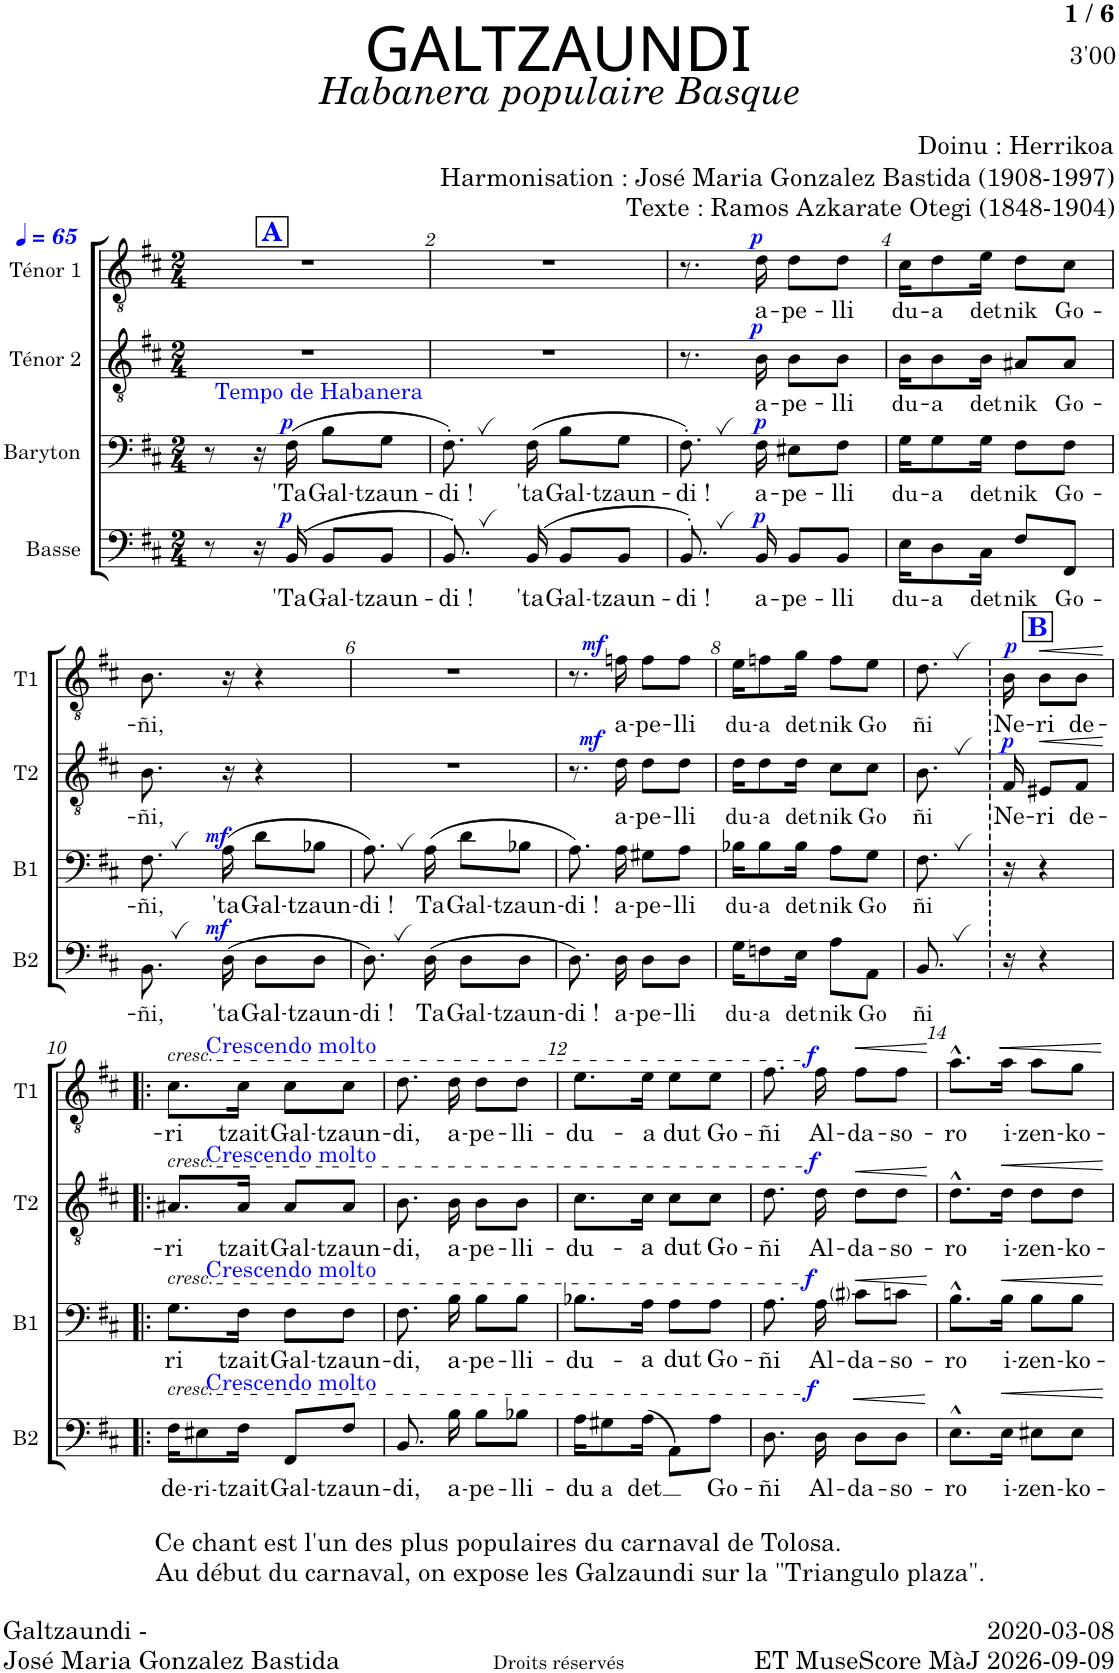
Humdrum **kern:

**kern	**text	**dynam	**kern	**text	**dynam	**kern	**text	**dynam	**kern	**text	**dynam	**kern
*part5	*part5	*part5	*part4	*part4	*part4	*part3	*part3	*part3	*part2	*part2	*part2	*part1
*staff5	*staff5	*staff5	*staff4	*staff4	*staff4	*staff3	*staff3	*staff3	*staff2	*staff2	*staff2	*staff1
*I"Basse	*	*	*I"Baryton	*	*	*I"Ténor 2	*	*	*I"Ténor 1	*	*	*I"Ténor
*I'B2	*	*	*I'B1	*	*	*I'T2	*	*	*I'T1	*	*	*
*clefF4	*	*	*clefF4	*	*	*clefGv2	*	*	*clefGv2	*	*	*clefGv2
*k[f#c#]	*	*	*k[f#c#]	*	*	*k[f#c#]	*	*	*k[f#c#]	*	*	*k[f#c#]
*M2/4	*	*	*M2/4	*	*	*M2/4	*	*	*M2/4	*	*	*M2/4
*MM65	*	*	*MM65	*	*	*MM65	*	*	*MM65	*	*	*MM65
!!LO:REH:place=s1:a:B:cj:color=#0000FF:fs=14:t=A:qo=0.75
=1	=1	=1	=1	=1	=1	=1	=1	=1	=1	=1	=1	=1
!	!	!	!LO:TX:a:color=#0000FF:t=Tempo de Habanera	!	!	!	!	!	!	!	!	!
8r	.	.	8r	.	.	2r	.	.	2r	.	.	4r
16r	.	.	16r	.	.	.	.	.	.	.	.	.
!	!LO:LY:b	!LO:DY:a	!	!LO:LY:b	!LO:DY:a	!	!	!	!	!	!	!
(>16BB/	'Ta	p	(16F#\	'Ta	p	.	.	.	.	.	.	.
!	!LO:LY:b	!	!	!LO:LY:b	!	!	!	!	!	!	!	!
8BB/L	Gal-	.	8B\L	Gal-	.	.	.	.	.	.	.	4r
!	!LO:LY:b	!	!	!LO:LY:b	!	!	!	!	!	!	!	!
8BB/J	-tzaun-	.	8G\J	-tzaun-	.	.	.	.	.	.	.	.
=2	=2	=2	=2	=2	=2	=2	=2	=2	=2	=2	=2	=2
!	!LO:LY:b	!	!	!LO:LY:b	!	!	!	!	!	!	!	!
8.BB'>,/)	-di !	.	8.F#',\)	-di !	.	2r	.	.	2r	.	.	2r
!	!LO:LY:b	!	!	!LO:LY:b	!	!	!	!	!	!	!	!
(>16BB/	'ta	.	(16F#\	'ta	.	.	.	.	.	.	.	.
!	!LO:LY:b	!	!	!LO:LY:b	!	!	!	!	!	!	!	!
8BB/L	Gal-	.	8B\L	Gal-	.	.	.	.	.	.	.	.
!	!LO:LY:b	!	!	!LO:LY:b	!	!	!	!	!	!	!	!
8BB/J	-tzaun-	.	8G\J	-tzaun-	.	.	.	.	.	.	.	.
=3	=3	=3	=3	=3	=3	=3	=3	=3	=3	=3	=3	=3
!	!LO:LY:b	!	!	!LO:LY:b	!	!	!	!	!	!	!	!
8.BB'>,/)	-di !	.	8.F#',\)	-di !	.	8.r	.	.	8.r	.	.	2r
!	!LO:LY:b	!LO:DY:a	!	!LO:LY:b	!LO:DY:a	!	!LO:LY:b	!LO:DY:a	!	!LO:LY:b	!LO:DY:a	!
16BB/	a-	p	16F#\	a-	p	16B\	a-	p	16d\	a-	p	.
!	!LO:LY:b	!	!	!LO:LY:b	!	!	!LO:LY:b	!	!	!LO:LY:b	!	!
8BB/L	-pe-	.	8E#X\L	-pe-	.	8B\L	-pe-	.	8d\L	-pe-	.	.
!	!LO:LY:b	!	!	!LO:LY:b	!	!	!LO:LY:b	!	!	!LO:LY:b	!	!
8BB/J	-lli	.	8F#\J	-lli	.	8B\J	-lli	.	8d\J	-lli	.	.
=4	=4	=4	=4	=4	=4	=4	=4	=4	=4	=4	=4	=4
!	!LO:LY:b	!	!	!LO:LY:b	!	!	!LO:LY:b	!	!	!LO:LY:b	!	!
16E\KL	du-	.	16G\KL	du-	.	16B\KL	du-	.	16c#\KL	du-	.	2r
!	!LO:LY:b	!	!	!LO:LY:b	!	!	!LO:LY:b	!	!	!LO:LY:b	!	!
8D\	-a	.	8G\	-a	.	8B\	-a	.	8d\	-a	.	.
!	!LO:LY:b	!	!	!LO:LY:b	!	!	!LO:LY:b	!	!	!LO:LY:b	!	!
16C#\Jk	det	.	16G\Jk	det	.	16B\Jk	det	.	16e\Jk	det	.	.
!	!LO:LY:b	!	!	!LO:LY:b	!	!	!LO:LY:b	!	!	!LO:LY:b	!	!
8F#/L	nik	.	8F#\L	nik	.	8A#X/L	nik	.	8d\L	nik	.	.
!	!LO:LY:b	!	!	!LO:LY:b	!	!	!LO:LY:b	!	!	!LO:LY:b	!	!
8FF#/J	Go-	.	8F#\J	Go-	.	8A#/J	Go-	.	8c#\J	Go-	.	.
!!LO:LB:g=z
=5	=5	=5	=5	=5	=5	=5	=5	=5	=5	=5	=5	=5
!	!LO:LY:b	!	!	!LO:LY:b	!	!	!LO:LY:b	!	!	!LO:LY:b	!	!
8.BB,\	-ñi,	.	8.F#,\	-ñi,	.	8.B\	-ñi,	.	8.B\	-ñi,	.	2r
!	!LO:LY:b	!LO:DY:a	!	!LO:LY:b	!LO:DY:a	!	!	!	!	!	!	!
(16D\	'ta	mf	(16A\	'ta	mf	16r	.	.	16r	.	.	.
!	!LO:LY:b	!	!	!LO:LY:b	!	!	!	!	!	!	!	!
8D\L	Gal-	.	8d\L	Gal-	.	4r	.	.	4r	.	.	.
!	!LO:LY:b	!	!	!LO:LY:b	!	!	!	!	!	!	!	!
8D\J	-tzaun-	.	8B-X\J	-tzaun-	.	.	.	.	.	.	.	.
=6	=6	=6	=6	=6	=6	=6	=6	=6	=6	=6	=6	=6
!	!LO:LY:b	!	!	!LO:LY:b	!	!	!	!	!	!	!	!
8.D,\)	-di !	.	8.A,\)	-di !	.	2r	.	.	2r	.	.	2r
!	!LO:LY:b	!	!	!LO:LY:b	!	!	!	!	!	!	!	!
(16D\	Ta	.	(16A\	Ta	.	.	.	.	.	.	.	.
!	!LO:LY:b	!	!	!LO:LY:b	!	!	!	!	!	!	!	!
8D\L	Gal-	.	8d\L	Gal-	.	.	.	.	.	.	.	.
!	!LO:LY:b	!	!	!LO:LY:b	!	!	!	!	!	!	!	!
8D\J	-tzaun-	.	8B-X\J	-tzaun-	.	.	.	.	.	.	.	.
=7	=7	=7	=7	=7	=7	=7	=7	=7	=7	=7	=7	=7
!	!LO:LY:b	!	!	!LO:LY:b	!	!	!	!	!	!	!	!
8.D\)	-di !	.	8.A\)	-di !	.	8.r	.	.	8.r	.	.	2r
!	!LO:LY:b	!	!	!LO:LY:b	!	!	!LO:LY:b	!LO:DY:a	!	!LO:LY:b	!LO:DY:a	!
16D\	a-	.	16A\	a-	.	16d\	a-	mf	16fn\	a-	mf	.
!	!LO:LY:b	!	!	!LO:LY:b	!	!	!LO:LY:b	!	!	!LO:LY:b	!	!
8D\L	-pe-	.	8G#X\L	-pe-	.	8d\L	-pe-	.	8f\L	-pe-	.	.
!	!LO:LY:b	!	!	!LO:LY:b	!	!	!LO:LY:b	!	!	!LO:LY:b	!	!
8D\J	-lli	.	8A\J	-lli	.	8d\J	-lli	.	8f\J	-lli	.	.
=8	=8	=8	=8	=8	=8	=8	=8	=8	=8	=8	=8	=8
!	!LO:LY:b	!	!	!LO:LY:b	!	!	!LO:LY:b	!	!	!LO:LY:b	!	!
16G\KL	du-	.	16B-X\KL	du-	.	16d\KL	du-	.	16e\KL	du-	.	2r
!	!LO:LY:b	!	!	!LO:LY:b	!	!	!LO:LY:b	!	!	!LO:LY:b	!	!
8Fn\	-a	.	8B-\	-a	.	8d\	-a	.	8fn\	-a	.	.
!	!LO:LY:b	!	!	!LO:LY:b	!	!	!LO:LY:b	!	!	!LO:LY:b	!	!
16E\Jk	det	.	16B-\Jk	det	.	16d\Jk	det	.	16g\Jk	det	.	.
!	!LO:LY:b	!	!	!LO:LY:b	!	!	!LO:LY:b	!	!	!LO:LY:b	!	!
8A\L	nik	.	8A\L	nik	.	8c#\L	nik	.	8f\L	nik	.	.
!	!LO:LY:b	!	!	!LO:LY:b	!	!	!LO:LY:b	!	!	!LO:LY:b	!	!
8AA\J	Go	.	8G\J	Go	.	8c#\J	Go	.	8e\J	Go	.	.
!!LO:REH:place=s1:a:B:cj:color=#0000FF:fs=14:t=B:qo=0.75
=9	=9	=9	=9	=9	=9	=9	=9	=9	=9	=9	=9	=9
!	!LO:LY:b	!	!	!LO:LY:b	!	!	!LO:LY:b	!	!	!LO:LY:b	!	!
8.BB,/	-ñi	.	8.F#,\	-ñi	.	8.B,\	-ñi	.	8.d,\	-ñi	.	2r
!	!	!	!	!	!	!	!LO:LY:b	!LO:DY:a	!	!LO:LY:b	!LO:DY:a	!
16r	.	.	16r	.	.	16F#/	Ne-	p	16B\	Ne-	p	.
!	!	!	!	!	!	!	!LO:LY:b	!LO:HP:b	!	!LO:LY:b	!LO:HP:b	!
4r	.	.	4r	.	.	8E#X/L	-ri	<	8B\L	-ri	<	.
!	!	!	!	!	!	!	!LO:LY:b	!	!	!LO:LY:b	!	!
.	.	.	.	.	.	8F#/J	de-	.	8B\J	de-	.	.
.	.	.	.	.	.	.	.	[	.	.	[	.
!!LO:LB:g=z
=10!|:	=10!|:	=10!|:	=10!|:	=10!|:	=10!|:	=10!|:	=10!|:	=10!|:	=10!|:	=10!|:	=10!|:	=10!|:
!	!	!	!	!	!	!	!	!	!LO:TX:a:color=#0000FF:t=Crescendo molto	!	!	!
!	!	!	!	!	!	!	!	!	!LO:TX:a:i:t=cresc.	!	!	!
!	!	!	!	!	!	!LO:TX:a:color=#0000FF:t=Crescendo molto	!	!	!	!	!	!
!	!	!	!	!	!	!LO:TX:a:i:t=cresc.	!	!	!	!	!	!
!	!	!	!LO:TX:a:color=#0000FF:t=Crescendo molto	!	!	!	!	!	!	!	!	!
!	!	!	!LO:TX:a:i:t=cresc.	!	!	!	!	!	!	!	!	!
!LO:TX:a:color=#0000FF:t=Crescendo molto	!	!	!	!	!	!	!	!	!	!	!	!
!LO:TX:a:i:t=cresc.	!	!	!	!	!	!	!	!	!	!	!	!
!	!LO:LY:b	!	!	!LO:LY:b	!	!	!LO:LY:b	!	!	!LO:LY:b	!	!
16F#\KL	-de-	.	8.G\L	-ri	.	8.A#X/L	-ri	.	8.c#\L	-ri	.	2r
!	!LO:LY:b	!	!	!	!	!	!	!	!	!	!	!
8E#X\	-ri-	.	.	.	.	.	.	.	.	.	.	.
!	!LO:LY:b	!	!	!LO:LY:b	!	!	!LO:LY:b	!	!	!LO:LY:b	!	!
16F#\Jk	-tzait	.	16F#\Jk	tzait	.	16A#/Jk	tzait	.	16c#\Jk	tzait	.	.
!	!LO:LY:b	!	!	!LO:LY:b	!	!	!LO:LY:b	!	!	!LO:LY:b	!	!
8FF#/L	Gal-	.	8F#\L	Gal-	.	8A#/L	Gal-	.	8c#\L	Gal-	.	.
!	!LO:LY:b	!	!	!LO:LY:b	!	!	!LO:LY:b	!	!	!LO:LY:b	!	!
8F#/J	-tzaun-	.	8F#\J	-tzaun-	.	8A#/J	-tzaun-	.	8c#\J	-tzaun-	.	.
=11	=11	=11	=11	=11	=11	=11	=11	=11	=11	=11	=11	=11
!	!LO:LY:b	!	!	!LO:LY:b	!	!	!LO:LY:b	!	!	!LO:LY:b	!	!
8.BB/	-di,	.	8.F#\	-di,	.	8.B\	-di,	.	8.d\	-di,	.	2r
!	!LO:LY:b	!	!	!LO:LY:b	!	!	!LO:LY:b	!	!	!LO:LY:b	!	!
16B\	a-	.	16B\	a-	.	16B\	a-	.	16d\	a-	.	.
!	!LO:LY:b	!	!	!LO:LY:b	!	!	!LO:LY:b	!	!	!LO:LY:b	!	!
8B\L	-pe-	.	8B\L	-pe-	.	8B\L	-pe-	.	8d\L	-pe-	.	.
!	!LO:LY:b	!	!	!LO:LY:b	!	!	!LO:LY:b	!	!	!LO:LY:b	!	!
8B-X\J	-lli-	.	8B\J	-lli-	.	8B\J	-lli-	.	8d\J	-lli-	.	.
=12	=12	=12	=12	=12	=12	=12	=12	=12	=12	=12	=12	=12
!	!LO:LY:b	!	!	!LO:LY:b	!	!	!LO:LY:b	!	!	!LO:LY:b	!	!
16A\KL	-du	.	8.B-X\L	-du-	.	8.c#\L	-du-	.	8.e\L	-du-	.	2r
!	!LO:LY:b	!	!	!	!	!	!	!	!	!	!	!
8G#X\	a	.	.	.	.	.	.	.	.	.	.	.
!	!LO:LY:b	!	!	!LO:LY:b	!	!	!LO:LY:b	!	!	!LO:LY:b	!	!
(16A\Jk	det	.	16A\Jk	-a	.	16c#\Jk	-a	.	16e\Jk	-a	.	.
!	!	!	!	!LO:LY:b	!	!	!LO:LY:b	!	!	!LO:LY:b	!	!
8AA\L)	.	.	8A\L	dut	.	8c#\L	dut	.	8e\L	dut	.	.
!	!LO:LY:b	!	!	!LO:LY:b	!	!	!LO:LY:b	!	!	!LO:LY:b	!	!
8A\J	Go-	.	8A\J	Go-	.	8c#\J	Go-	.	8e\J	Go-	.	.
=13	=13	=13	=13	=13	=13	=13	=13	=13	=13	=13	=13	=13
!	!LO:LY:b	!	!	!LO:LY:b	!	!	!LO:LY:b	!	!	!LO:LY:b	!	!
8.D\	-ñi	.	8.A\	-ñi	.	8.d\	-ñi	.	8.f#\	-ñi	.	2r
!	!LO:LY:b	!LO:DY:a	!	!LO:LY:b	!LO:DY:a	!	!LO:LY:b	!LO:DY:a	!	!LO:LY:b	!LO:DY:a	!
16D\	Al-	f	16A\	Al-	f	16d\	Al-	f	16f#\	Al-	f	.
!	!LO:LY:b	!LO:HP:b	!	!LO:LY:b	!LO:HP:b	!	!LO:LY:b	!LO:HP:b	!	!LO:LY:b	!LO:HP:b	!
8D\L	-da-	<	8c#i\L	-da-	<	8d\L	-da-	<	8f#\L	-da-	<	.
!	!LO:LY:b	!	!	!LO:LY:b	!	!	!LO:LY:b	!	!	!LO:LY:b	!	!
8D\J	-so-	.	8cn\J	-so-	.	8d\J	-so-	.	8f#\J	-so-	.	.
.	.	[	.	.	[	.	.	[	.	.	[	.
=14	=14	=14	=14	=14	=14	=14	=14	=14	=14	=14	=14	=14
!	!LO:LY:b	!	!	!LO:LY:b	!	!	!LO:LY:b	!	!	!LO:LY:b	!	!
8.E^^\L	-ro	.	8.B^^\L	-ro	.	8.d^^\L	-ro	.	8.a^^\L	-ro	.	2r
!	!LO:LY:b	!LO:HP:b	!	!LO:LY:b	!LO:HP:b	!	!LO:LY:b	!LO:HP:b	!	!LO:LY:b	!LO:HP:b	!
16E\Jk	i-	<	16B\Jk	i-	<	16d\Jk	i-	<	16a\Jk	i-	<	.
!	!LO:LY:b	!	!	!LO:LY:b	!	!	!LO:LY:b	!	!	!LO:LY:b	!	!
8E#X\L	-zen-	.	8B\L	-zen-	.	8d\L	-zen-	.	8a\L	-zen-	.	.
!	!LO:LY:b	!	!	!LO:LY:b	!	!	!LO:LY:b	!	!	!LO:LY:b	!	!
8E#\J	-ko-	.	8B\J	-ko-	.	8d\J	-ko-	.	8g\J	-ko-	.	.
.	.	[	.	.	[	.	.	[	.	.	[	.
=	=	=	=	=	=	=	=	=	=	=	=	=
*-	*-	*-	*-	*-	*-	*-	*-	*-	*-	*-	*-	*-
